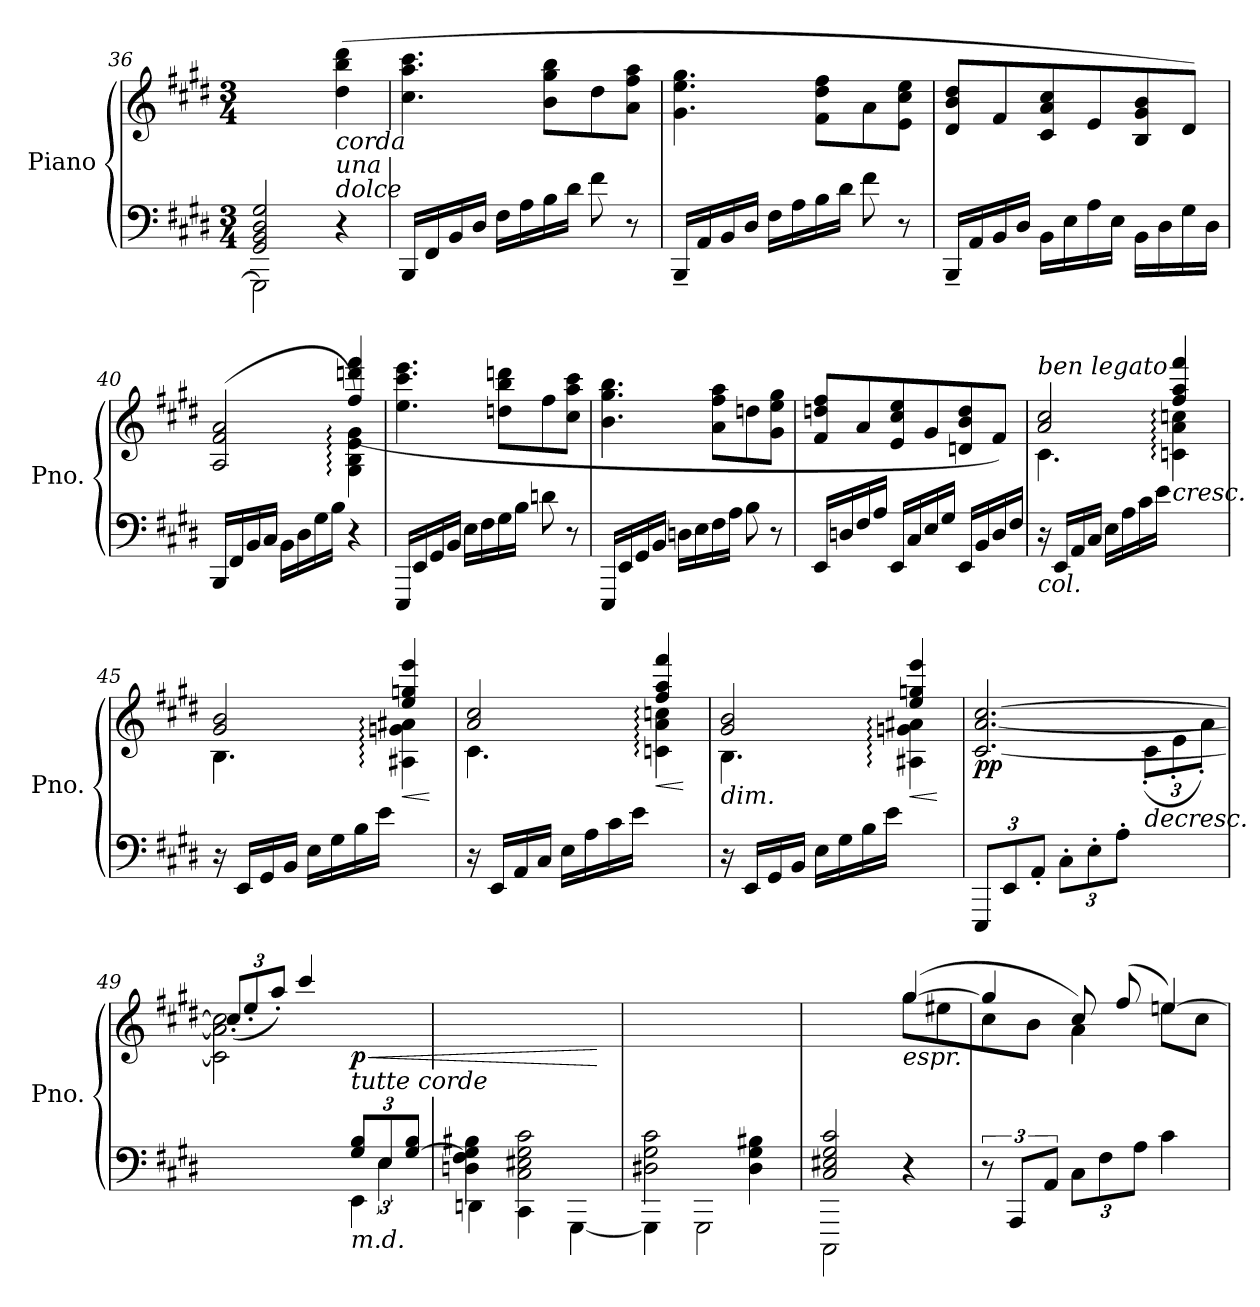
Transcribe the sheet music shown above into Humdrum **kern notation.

**kern	**kern	**dynam
*part1	*part1	*part1
*staff2	*staff1	*staff1/2
*I"Piano	*	*
*I'Pno.	*	*
*clefF4	*clefG2	*
*k[f#c#g#d#]	*k[f#c#g#d#]	*
*M3/4	*M3/4	*
=36	=36	=36
*^	*	*
2GG#/ 2BB/ 2D#/ 2G#/	2GGG#\]	2ryy	.
!LO:TX:a:i:t=dolce	!	!	!
!LO:TX:a:i:t=una	!	!	!
!LO:TX:a:i:t=corda	!	!	!
4r	4ryy	(>4dd#\ 4bb\ 4ddd#\	.
*v	*v	*	*
=37	=37	=37
16BBB/LL	4.cc#\ 4.aa\ 4.ccc#\	.
16FF#/	.	.
16BB/	.	.
16D#/JJ	.	.
16F#\LL	.	.
16A\	.	.
16B\	8b\ 8gg#\ 8bb\L	.
16d#\JJ	.	.
8f#\	8dd#\	.
8r	8a\ 8ff#\ 8aa\J	.
=38	=38	=38
16BBB~/LL	4.g#\ 4.ee\ 4.gg#\	.
16AA/	.	.
16BB/	.	.
16D#/JJ	.	.
16F#\LL	.	.
16A\	.	.
16B\	8f#\ 8dd#\ 8ff#\L	.
16d#\JJ	.	.
8f#\	8a\	.
8r	8e\ 8cc#\ 8ee\J	.
=39	=39	=39
16BBB~/LL	8d#/ 8b/ 8dd#/L	.
16AA/	.	.
16BB/	8f#/	.
16D#/JJ	.	.
16BB\LL	8c#/ 8a/ 8cc#/	.
16E\	.	.
16A\	8e/	.
16E\JJ	.	.
16BB\LL	8B/ 8g#/ 8b/	.
16D#\	.	.
16G#\	8d#/J)	.
16D#\JJ	.	.
!!LO:LB:g=z
=40	=40	=40
*	*^	*
16BBB/LL	(>2A/ 2f#/ 2a/	2ryy	.
16FF#/	.	.	.
16BB/	.	.	.
16C#/JJ	.	.	.
16BB\LL	.	.	.
16D#\	.	.	.
16G#\	.	.	.
16B\JJ	.	.	.
4r	4G#\: 4B\: 4e\: 4g#\:)	(>4ff#/ 4dddn/ 4fff#/	.
*	*v	*v	*
=41	=41	=41
16EEE/LL	4.ee\ 4.ccc#\ 4.eee\	.
16EE/	.	.
16GG#/	.	.
16BB/JJ	.	.
16E\LL	.	.
16F#\	.	.
16G#\	8ddn\ 8bb\ 8dddn\L	.
16B\JJ	.	.
8dn\	8ff#\	.
8r	8cc#\ 8aa\ 8ccc#\J	.
=42	=42	=42
16EEE/LL	4.b\ 4.gg#\ 4.bb\	.
16EE/	.	.
16GG#/	.	.
16BB/JJ	.	.
16Dn\LL	.	.
16E\	.	.
16F#\	8a\ 8ff#\ 8aa\L	.
16A\JJ	.	.
8B\	8ddn\	.
8r	8g#\ 8ee\ 8gg#\J	.
=43	=43	=43
16EE/LL	8f#/ 8ddn/ 8ff#/L	.
16Dn/	.	.
16F#/	8a/	.
16A/JJ	.	.
16EE/LL	8e/ 8cc#/ 8ee/	.
16C#/	.	.
16E/	8g#/	.
16G#/JJ	.	.
16EE/LL	8dn/ 8b/ 8dd/	.
16BB/	.	.
16D/	8f#/J)	.
16F#/JJ	.	.
!!LO:PB:g=z
=44	=44	=44
*	*^	*
!	!LO:TX:a:i:t=ben legato	!	!
!LO:TX:b:i:t=col.	!	!	!
16r	4.c#\	2a/ 2cc#/	.
16EE/LL	.	.	.
16AA/	.	.	.
16C#/JJ	.	.	.
16E\LL	.	.	.
16A\	.	.	.
16c#\	8ryy	.	.
16e\JJ	.	.	.
!	!	!	!LO:HP:b
4ryy	4ff#/ 4aa/ 4fff#/	4cn\: 4a\: 4ccn\:	< ] ]
=45	=45	=45	=45
16r	2g#/ 2b/	4.B\	.
16EE/LL	.	.	.
16GG#/	.	.	.
16BB/JJ	.	.	.
16E\LL	.	.	.
16G#\	.	.	.
16B\	.	8ryy	]
16e\JJ	.	.	.
!	!	!	!LO:HP:b
!	!	!	!LO:HP:n=1:b
4ryy	4ee/ 4ggn/ 4eee/	4A#X\: 4gn\: 4a#X\:	< >
*	*v	*v	*
.	.	[
=46	=46	=46
*	*^	*
16r	4.c#\	2a/ 2cc#/	.
16EE/LL	.	.	.
16AA/	.	.	.
16C#/JJ	.	.	.
16E\LL	.	.	.
16A\	.	.	.
16c#\	8ryy	.	.
16e\JJ	.	.	.
!	!	!	!LO:HP:b
4ryy	4ff#/ 4aa/ 4fff#/	4cn\: 4a\: 4ccn\:	< ] ]
*	*v	*v	*
.	.	[
=47	=47	=47
*	*^	*
!	!LO:TX:b:i:t=dim.	!	!
16r	2g#/ 2b/	4.B\	.
16EE/LL	.	.	.
16GG#/	.	.	.
16BB/JJ	.	.	.
16E\LL	.	.	.
16G#\	.	.	.
16B\	.	8ryy	]
16e\JJ	.	.	.
!	!	!	!LO:HP:b
!	!	!	!LO:HP:n=1:b
4ryy	4ee/ 4ggn/ 4eee/	4A#X\: 4gn\: 4a#X\:	< >
*	*v	*v	*
.	.	[
=48	=48	=48
*Xbrackettup	*	*
*	*^	*
!	!	!	!LO:DY:b
12EEE/L	[2.c#/ [2.a/ [2.cc#/	2ryy	pp
12EE/	.	.	.
12AA'/J	.	.	.
12C#'\L	.	.	.
12E'\	.	.	.
12A'\J	.	.	.
*	*	*Xbrackettup	*
!	!	!	!LO:HP:b
4ryy	.	(<12c#'\L	>
.	.	12e'\	.
.	.	12a'\J)	.
*	*v	*v	*
.	.	[
!!LO:LB:g=z
=49	=49	=49
*^	*^	*
*	*^	*	*	*
2ryy	2ryy	2ryy	2c#\] 2a\] 2cc#\]	(>12cc#'/L	.
.	.	.	.	12ee'/	.
.	.	.	.	12aa'/J)	.
.	.	.	.	4ccc#/	.
*	*	*brackettup	*	*	*
!LO:TX:a:i:t=tutte corde	!	!	!	!	!
!LO:TX:b:i:t=m.d.	!	!	!	!	!
!	!	!	!	!	!LO:HP:b
!	!	!	!	!	!LO:DY:n=1:b
12G#/ 12B/L	4EE\	12ryy	4ryy	4ryy	< p
12E/	.	6E\	.	.	.
[12G#/ 12B/J	.	.	.	.	.
*v	*v	*v	*	*	*
*	*v	*v	*
.	.	]
=50	=50	=50
*^	*	*
*	*^	*	*
4Dn\ 4F#\ 4G#\] 4B#X\	4DDn\	2.ryy	2ryy	.
2C#\ 2E#X\ 2G#\ 2c#\	4CC#\	.	.	.
.	[4GGG#\	.	4ryy	.
*v	*v	*v	*	*
.	.	[
=51	=51	=51
*^	*	*
2D#X\ 2G#\ 2c#\	4GGG#\]	2.ryy	.
.	2GGG#\	.	.
4D#\ 4G#\ 4B#X\	.	.	.
=52	=52	=52	=52
*	*	*^	*
2C#/ 2E#X/ 2G#/ 2c#/	2CCC#\	2ryy	2ryy	.
!	!	!LO:TX:b:i:t=espr.	!	!
4r	4ryy	(>[4gg#/	8gg#\L	.
.	.	.	8ee#X\	.
*v	*v	*	*	*
=53	=53	=53	=53
12r	4gg#/]	8cc#\	.
12AAA/L	.	.	.
.	.	8b\J	.
12AA/J	.	.	.
*Xbrackettup	*	*	*
12C#\L	8cc#/)	4a\	.
12F#\	.	.	.
.	(>8ff#/	.	.
12A\J	.	.	.
4c#\	[4een/)	8ee\L	.
.	.	8cc#\J	.
*	*v	*v	*
=	=	=
*-	*-	*-
